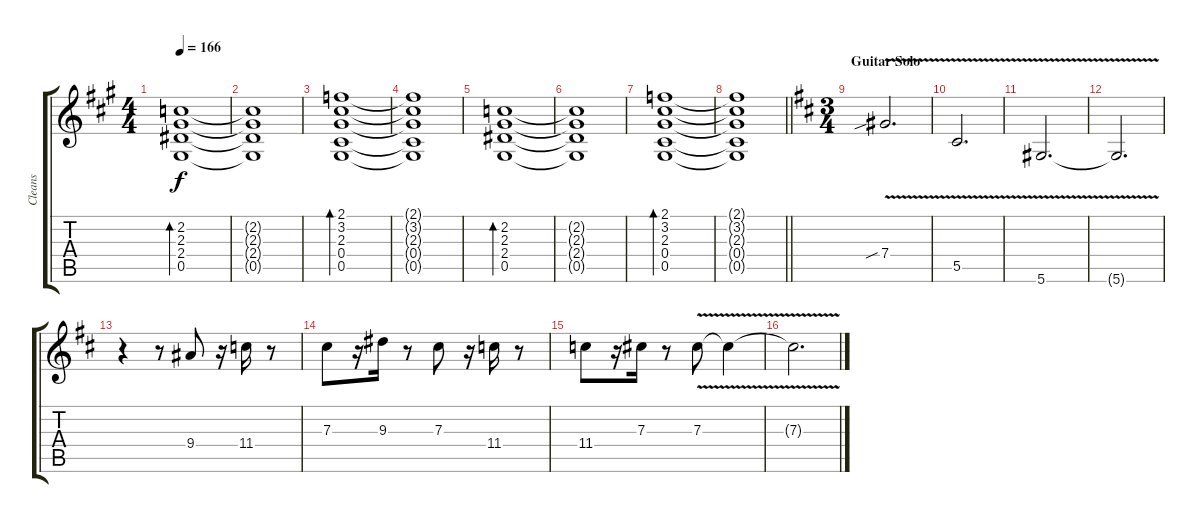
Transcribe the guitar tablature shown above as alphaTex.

\track ("Cleans" "Cleans") {instrument distortionguitar}
\staff {score tabs}
\tuning (Eb4 Bb3 Gb3 Db3 Ab2 Eb2) {hide}
\ts (4 4)
\tempo 166
\clef g2
\ks a
(2.2 2.3 2.4 0.5).1{bd 240 dy f} |
(2.2{t} 2.3{t} 2.4{t} 0.5{t}).1 |
(2.1 3.2 2.3 0.4 0.5).1{bd 240} |
(2.1{t} 3.2{t} 2.3{t} 0.4{t} 0.5{t}).1 |
(2.2 2.3 2.4 0.5).1{bd 240} |
(2.2{t} 2.3{t} 2.4{t} 0.5{t}).1 |
(2.1 3.2 2.3 0.4 0.5).1{bd 240} |
\barLineRight lightlight
(2.1{t} 3.2{t} 2.3{t} 0.4{t} 0.5{t}).1 |
\ts (3 4)
\section ("" "Guitar Solo")
\ks d
7.4{v sib}.2{d balance 8 instrument distortionguitar} |
5.5{v}.2{d} |
5.6{v}.2{d} |
5.6{t}.2{d} |
r.4 r.8 9.4.8 r.16 11.4.16 r.8 |
7.3.8 r.16 9.3.16 r.8 7.3.8 r.16 11.4.16 r.8 |
11.4.8 r.16 7.3.16 r.8 7.3{v}.8 7.3{t}.4 |
7.3{v t}.2{d}
